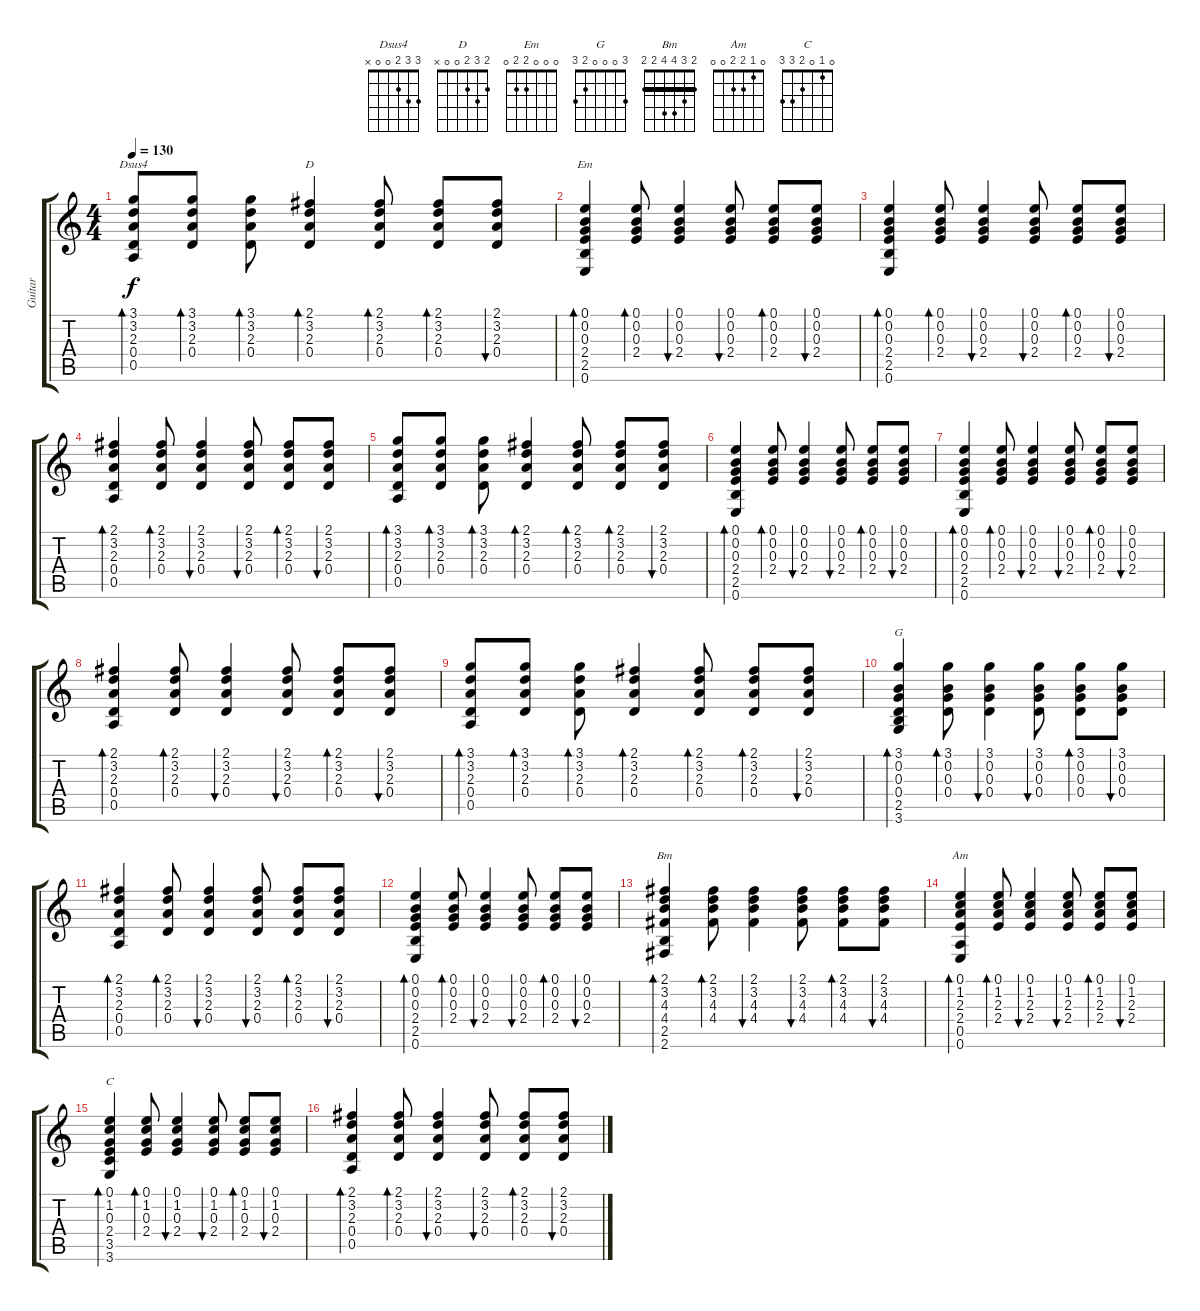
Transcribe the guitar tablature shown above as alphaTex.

\track ("Guitar" "Guitar") {instrument acousticguitarsteel}
\staff {score tabs}
\tuning (E4 B3 G3 D3 A2 E2) {hide}
\chord ("Dsus4" 3 3 2 0 0 x)
\chord ("D" 2 3 2 0 0 x)
\chord ("Em" 0 0 0 2 2 0)
\chord ("G" 3 0 0 0 2 3)
\chord ("Bm" 2 3 4 4 2 2) {barre 2}
\chord ("Am" 0 1 2 2 0 0)
\chord ("C" 0 1 0 2 3 3)
\ts (4 4)
\tempo 130
\clef g2
\ks c
(3.1 3.2 2.3 0.4 0.5).8{bd 120 ch "Dsus4" dy f} (3.1 3.2 2.3 0.4).8{bd 120} (3.1 3.2 2.3 0.4).8{bd 120} (2.1 3.2 2.3 0.4).4{bd 120 ch "D"} (2.1 3.2 2.3 0.4).8{bd 120} (2.1 3.2 2.3 0.4).8{bd 120} (2.1 3.2 2.3 0.4).8{bu 120} |
(0.1 0.2 0.3 2.4 2.5 0.6).4{bd 120 ch "Em"} (0.1 0.2 0.3 2.4).8{bd 120} (0.1 0.2 0.3 2.4).4{bu 120} (0.1 0.2 0.3 2.4).8{bu 120} (0.1 0.2 0.3 2.4).8{bd 120} (0.1 0.2 0.3 2.4).8{bu 120} |
(0.1 0.2 0.3 2.4 2.5 0.6).4{bd 120} (0.1 0.2 0.3 2.4).8{bd 120} (0.1 0.2 0.3 2.4).4{bu 120} (0.1 0.2 0.3 2.4).8{bu 120} (0.1 0.2 0.3 2.4).8{bd 120} (0.1 0.2 0.3 2.4).8{bu 120} |
(2.1 3.2 2.3 0.4 0.5).4{bd 120} (2.1 3.2 2.3 0.4).8{bd 120} (2.1 3.2 2.3 0.4).4{bu 120} (2.1 3.2 2.3 0.4).8{bu 120} (2.1 3.2 2.3 0.4).8{bd 120} (2.1 3.2 2.3 0.4).8{bu 120} |
(3.1 3.2 2.3 0.4 0.5).8{bd 120} (3.1 3.2 2.3 0.4).8{bd 120} (3.1 3.2 2.3 0.4).8{bd 120} (2.1 3.2 2.3 0.4).4{bd 120} (2.1 3.2 2.3 0.4).8{bd 120} (2.1 3.2 2.3 0.4).8{bd 120} (2.1 3.2 2.3 0.4).8{bu 120} |
(0.1 0.2 0.3 2.4 2.5 0.6).4{bd 120} (0.1 0.2 0.3 2.4).8{bd 120} (0.1 0.2 0.3 2.4).4{bu 120} (0.1 0.2 0.3 2.4).8{bu 120} (0.1 0.2 0.3 2.4).8{bd 120} (0.1 0.2 0.3 2.4).8{bu 120} |
(0.1 0.2 0.3 2.4 2.5 0.6).4{bd 120} (0.1 0.2 0.3 2.4).8{bd 120} (0.1 0.2 0.3 2.4).4{bu 120} (0.1 0.2 0.3 2.4).8{bu 120} (0.1 0.2 0.3 2.4).8{bd 120} (0.1 0.2 0.3 2.4).8{bu 120} |
(2.1 3.2 2.3 0.4 0.5).4{bd 120} (2.1 3.2 2.3 0.4).8{bd 120} (2.1 3.2 2.3 0.4).4{bu 120} (2.1 3.2 2.3 0.4).8{bu 120} (2.1 3.2 2.3 0.4).8{bd 120} (2.1 3.2 2.3 0.4).8{bu 120} |
(3.1 3.2 2.3 0.4 0.5).8{bd 120} (3.1 3.2 2.3 0.4).8{bd 120} (3.1 3.2 2.3 0.4).8{bd 120} (2.1 3.2 2.3 0.4).4{bd 120} (2.1 3.2 2.3 0.4).8{bd 120} (2.1 3.2 2.3 0.4).8{bd 120} (2.1 3.2 2.3 0.4).8{bu 120} |
(3.1 0.2 0.3 0.4 2.5 3.6).4{bd 120 ch "G"} (3.1 0.2 0.3 0.4).8{bd 120} (3.1 0.2 0.3 0.4).4{bu 120} (3.1 0.2 0.3 0.4).8{bu 120} (3.1 0.2 0.3 0.4).8{bd 120} (3.1 0.2 0.3 0.4).8{bu 120} |
(2.1 3.2 2.3 0.4 0.5).4{bd 120} (2.1 3.2 2.3 0.4).8{bd 120} (2.1 3.2 2.3 0.4).4{bu 120} (2.1 3.2 2.3 0.4).8{bu 120} (2.1 3.2 2.3 0.4).8{bd 120} (2.1 3.2 2.3 0.4).8{bu 120} |
(0.1 0.2 0.3 2.4 2.5 0.6).4{bd 120} (0.1 0.2 0.3 2.4).8{bd 120} (0.1 0.2 0.3 2.4).4{bu 120} (0.1 0.2 0.3 2.4).8{bu 120} (0.1 0.2 0.3 2.4).8{bd 120} (0.1 0.2 0.3 2.4).8{bu 120} |
(2.1 3.2 4.3 4.4 2.5 2.6).4{bd 120 ch "Bm"} (2.1 3.2 4.3 4.4).8{bd 120} (2.1 3.2 4.3 4.4).4{bu 120} (2.1 3.2 4.3 4.4).8{bu 120} (2.1 3.2 4.3 4.4).8{bd 120} (2.1 3.2 4.3 4.4).8{bu 120} |
(0.1 1.2 2.3 2.4 0.5 0.6).4{bd 120 ch "Am"} (0.1 1.2 2.3 2.4).8{bd 120} (0.1 1.2 2.3 2.4).4{bu 120} (0.1 1.2 2.3 2.4).8{bu 120} (0.1 1.2 2.3 2.4).8{bd 120} (0.1 1.2 2.3 2.4).8{bu 120} |
(0.1 1.2 0.3 2.4 3.5 3.6).4{bd 120 ch "C"} (0.1 1.2 0.3 2.4).8{bd 120} (0.1 1.2 0.3 2.4).4{bu 120} (0.1 1.2 0.3 2.4).8{bu 120} (0.1 1.2 0.3 2.4).8{bd 120} (0.1 1.2 0.3 2.4).8{bu 120} |
(2.1 3.2 2.3 0.4 0.5).4{bd 120} (2.1 3.2 2.3 0.4).8{bd 120} (2.1 3.2 2.3 0.4).4{bu 120} (2.1 3.2 2.3 0.4).8{bu 120} (2.1 3.2 2.3 0.4).8{bd 120} (2.1 3.2 2.3 0.4).8{bu 120}
